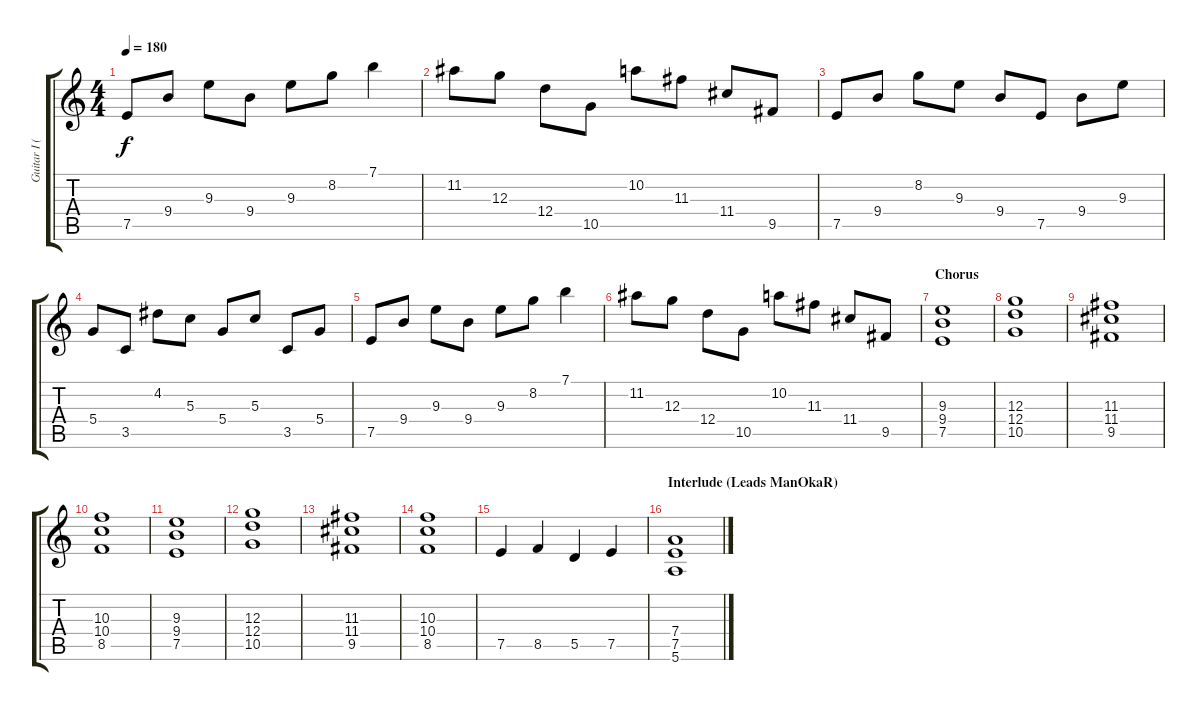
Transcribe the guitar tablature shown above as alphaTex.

\track ("Guitar I (Kuzya)" "Guitar I (") {instrument distortionguitar}
\staff {score tabs}
\tuning (E4 B3 G3 D3 A2 E2) {hide}
\ts (4 4)
\tempo 180
\clef g2
\ks c
7.5.8{dy f} 9.4.8 9.3.8 9.4.8 9.3.8 8.2.8 7.1.4 |
11.2.8 12.3.8 12.4.8 10.5.8 10.2.8 11.3.8 11.4.8 9.5.8 |
7.5.8 9.4.8 8.2.8 9.3.8 9.4.8 7.5.8 9.4.8 9.3.8 |
5.4.8 3.5.8 4.2.8 5.3.8 5.4.8 5.3.8 3.5.8 5.4.8 |
7.5.8 9.4.8 9.3.8 9.4.8 9.3.8 8.2.8 7.1.4 |
11.2.8 12.3.8 12.4.8 10.5.8 10.2.8 11.3.8 11.4.8 9.5.8 |
\section ("" "Chorus")
(9.3 9.4 7.5).1{instrument distortionguitar} |
(12.3 12.4 10.5).1 |
(11.3 11.4 9.5).1 |
(10.3 10.4 8.5).1 |
(9.3 9.4 7.5).1{instrument distortionguitar} |
(12.3 12.4 10.5).1 |
(11.3 11.4 9.5).1 |
(10.3 10.4 8.5).1 |
7.5.4 8.5.4 5.5.4 7.5.4 |
\section ("" "Interlude (Leads ManOkaR)")
(7.4 7.5 5.6).1
